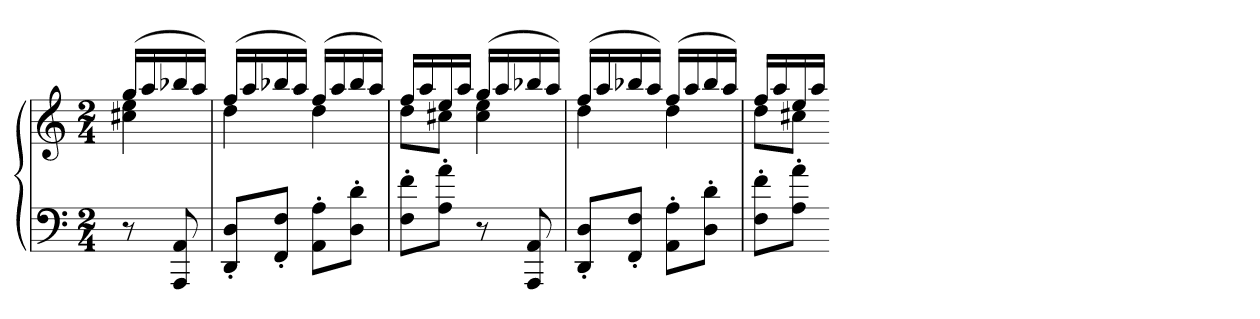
**kern	**kern
*part1	*part1
*staff2	*staff1
*clefF4	*clefG2
*k[]	*k[]
*a:	*a:
*M2/4	*M2/4
=	=
*	*^
8r	(16ggLL	4cc#X 4ee
.	16aa	.
8AAA 8AA	16bb-X	.
.	16aaJJ)	.
=77	=77	=77
8DD' 8D'L	(16ffLL	4dd
.	16aa	.
8FF' 8F'J	16bb-X	.
.	16aaJJ)	.
8AA' 8A'L	(16ffLL	4dd
.	16aa	.
8D' 8d'J	16bb-	.
.	16aaJJ)	.
=78	=78	=78
8F' 8f'L	16ffLL	8ddL
.	16aa	.
8A' 8a'J	16ee	8cc#XJ
.	16aaJJ	.
8r	(16ggLL	4cc# 4ee
.	16aa	.
8AAA 8AA	16bb-X	.
.	16aaJJ)	.
=79	=79	=79
8DD' 8D'L	(16ffLL	4dd
.	16aa	.
8FF' 8F'J	16bb-X	.
.	16aaJJ)	.
8AA' 8A'L	(16ffLL	4dd
.	16aa	.
8D' 8d'J	16bb-	.
.	16aaJJ)	.
=80	=80	=80
8F' 8f'L	16ffLL	8ddL
.	16aa	.
8A' 8a'J	16ee	8cc#XJ
.	16aaJJ	.
*	*v	*v
=-	=-
*-	*-
